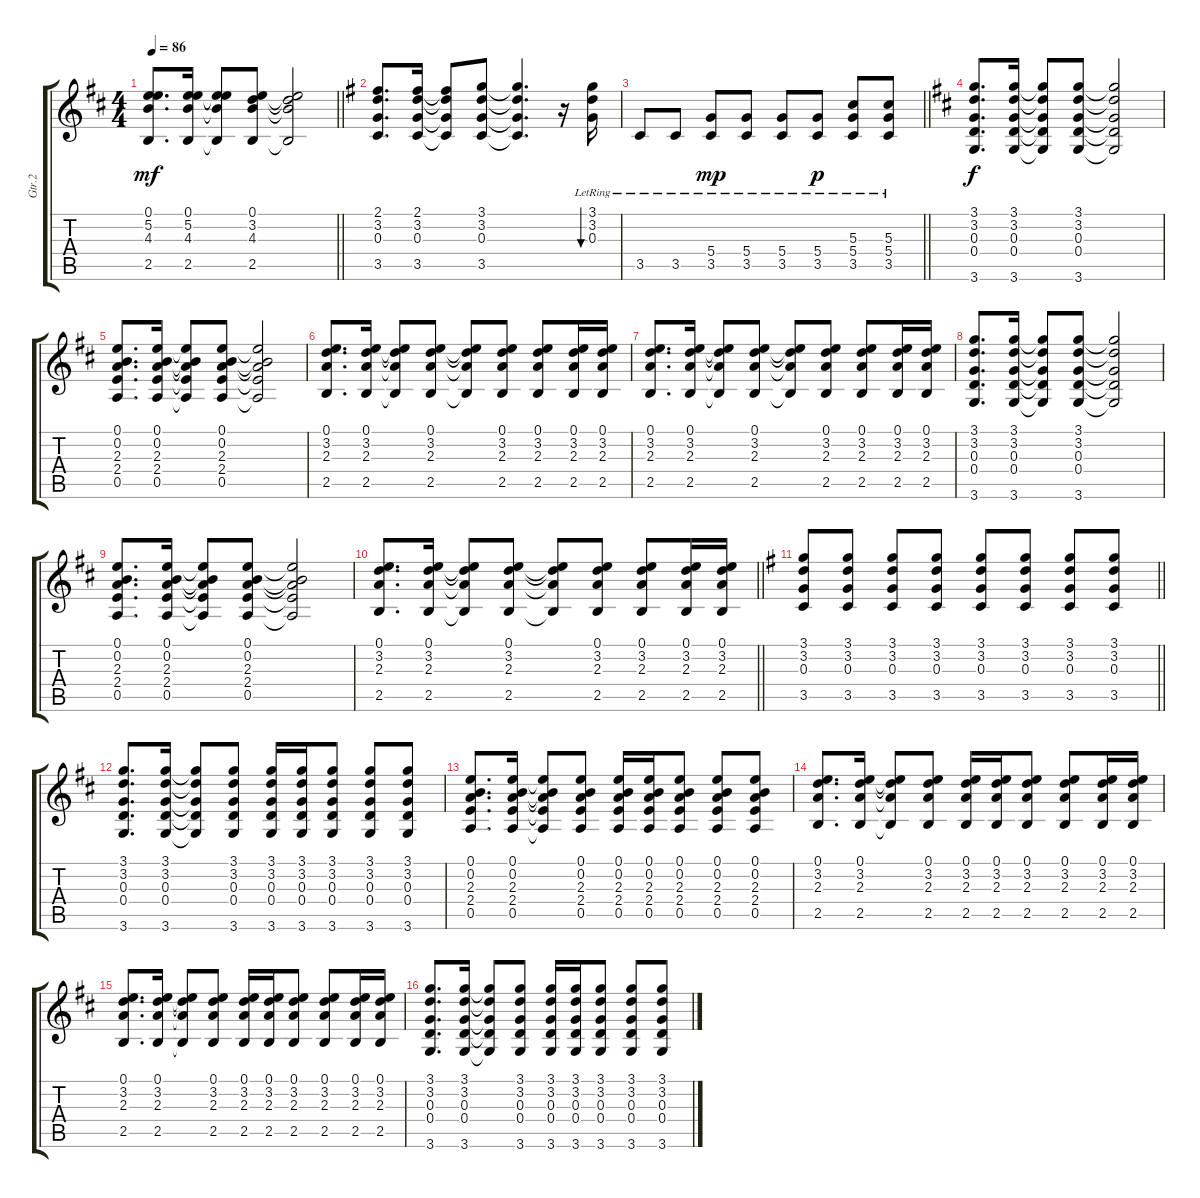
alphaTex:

\track ("Gtr.2" "Gtr.2") {instrument electricguitarclean}
\staff {score tabs}
\tuning (E4 B3 G3 D3 A2 E2) {hide}
\ts (4 4)
\tempo 86
\clef g2
\barLineRight lightlight
\ks d
(0.1 5.2 4.3 2.5).8{d dy mf} (0.1 5.2 4.3 2.5).16 (0.1{t} 5.2{t} 4.3{t} 2.5{t}).8 (0.1 3.2 4.3 2.5).8 (0.1{t} 3.2{t} 4.3{t} 2.5{t}).2 |
\ks g
(2.1 3.2 0.3 3.5).8{d} (2.1 3.2 0.3 3.5).16 (2.1{t} 3.2{t} 0.3{t} 3.5{t}).8 (3.1 3.2 0.3 3.5).8 (3.1{t} 3.2{t} 0.3{t} 3.5{t}).4{d} r.16 (3.1{lr} 3.2{lr} 0.3{lr}).16{bu 30} |
\barLineRight lightlight
3.5{lr}.8 3.5{lr}.8 (5.4{lr} 3.5{lr}).8{dy mp} (5.4{lr} 3.5{lr}).8 (5.4{lr} 3.5{lr}).8 (5.4{lr} 3.5{lr}).8{dy p} (5.3{lr} 5.4{lr} 3.5{lr}).8 (5.3{lr} 5.4{lr} 3.5{lr}).8 |
\ks d
(3.1 3.2 0.3 0.4 3.6).8{d dy f} (3.1 3.2 0.3 0.4 3.6).16 (3.1{t} 3.2{t} 0.3{t} 0.4{t} 3.6{t}).8 (3.1 3.2 0.3 0.4 3.6).8 (3.1{t} 3.2{t} 0.3{t} 0.4{t} 3.6{t}).2 |
(0.1 0.2 2.3 2.4 0.5).8{d} (0.1 0.2 2.3 2.4 0.5).16 (0.1{t} 0.2{t} 2.3{t} 2.4{t} 0.5{t}).8 (0.1 0.2 2.3 2.4 0.5).8 (0.1{t} 0.2{t} 2.3{t} 2.4{t} 0.5{t}).2 |
(0.1 3.2 2.3 2.5).8{d} (0.1 3.2 2.3 2.5).16 (0.1{t} 3.2{t} 2.3{t} 2.5{t}).8 (0.1 3.2 2.3 2.5).8 (0.1{t} 3.2{t} 2.3{t} 2.5{t}).8 (0.1 3.2 2.3 2.5).8 (0.1 3.2 2.3 2.5).8 (0.1 3.2 2.3 2.5).16 (0.1 3.2 2.3 2.5).16 |
(0.1 3.2 2.3 2.5).8{d} (0.1 3.2 2.3 2.5).16 (0.1{t} 3.2{t} 2.3{t} 2.5{t}).8 (0.1 3.2 2.3 2.5).8 (0.1{t} 3.2{t} 2.3{t} 2.5{t}).8 (0.1 3.2 2.3 2.5).8 (0.1 3.2 2.3 2.5).8 (0.1 3.2 2.3 2.5).16 (0.1 3.2 2.3 2.5).16 |
(3.1 3.2 0.3 0.4 3.6).8{d} (3.1 3.2 0.3 0.4 3.6).16 (3.1{t} 3.2{t} 0.3{t} 0.4{t} 3.6{t}).8 (3.1 3.2 0.3 0.4 3.6).8 (3.1{t} 3.2{t} 0.3{t} 0.4{t} 3.6{t}).2 |
(0.1 0.2 2.3 2.4 0.5).8{d} (0.1 0.2 2.3 2.4 0.5).16 (0.1{t} 0.2{t} 2.3{t} 2.4{t} 0.5{t}).8 (0.1 0.2 2.3 2.4 0.5).8 (0.1{t} 0.2{t} 2.3{t} 2.4{t} 0.5{t}).2 |
\barLineRight lightlight
(0.1 3.2 2.3 2.5).8{d} (0.1 3.2 2.3 2.5).16 (0.1{t} 3.2{t} 2.3{t} 2.5{t}).8 (0.1 3.2 2.3 2.5).8 (0.1{t} 3.2{t} 2.3{t} 2.5{t}).8 (0.1 3.2 2.3 2.5).8 (0.1 3.2 2.3 2.5).8 (0.1 3.2 2.3 2.5).16 (0.1 3.2 2.3 2.5).16 |
\barLineRight lightlight
\ks g
(3.1 3.2 0.3 3.5).8 (3.1 3.2 0.3 3.5).8 (3.1 3.2 0.3 3.5).8 (3.1 3.2 0.3 3.5).8 (3.1 3.2 0.3 3.5).8 (3.1 3.2 0.3 3.5).8 (3.1 3.2 0.3 3.5).8 (3.1 3.2 0.3 3.5).8 |
\ks d
(3.1 3.2 0.3 0.4 3.6).8{d} (3.1 3.2 0.3 0.4 3.6).16 (3.1{t} 3.2{t} 0.3{t} 0.4{t} 3.6{t}).8 (3.1 3.2 0.3 0.4 3.6).8 (3.1 3.2 0.3 0.4 3.6).16 (3.1 3.2 0.3 0.4 3.6).16 (3.1 3.2 0.3 0.4 3.6).8 (3.1 3.2 0.3 0.4 3.6).8 (3.1 3.2 0.3 0.4 3.6).8 |
(0.1 0.2 2.3 2.4 0.5).8{d} (0.1 0.2 2.3 2.4 0.5).16 (0.1{t} 0.2{t} 2.3{t} 2.4{t} 0.5{t}).8 (0.1 0.2 2.3 2.4 0.5).8 (0.1 0.2 2.3 2.4 0.5).16 (0.1 0.2 2.3 2.4 0.5).16 (0.1 0.2 2.3 2.4 0.5).8 (0.1 0.2 2.3 2.4 0.5).8 (0.1 0.2 2.3 2.4 0.5).8 |
(0.1 3.2 2.3 2.5).8{d} (0.1 3.2 2.3 2.5).16 (0.1{t} 3.2{t} 2.3{t} 2.5{t}).8 (0.1 3.2 2.3 2.5).8 (0.1 3.2 2.3 2.5).16 (0.1 3.2 2.3 2.5).16 (0.1 3.2 2.3 2.5).8 (0.1 3.2 2.3 2.5).8 (0.1 3.2 2.3 2.5).16 (0.1 3.2 2.3 2.5).16 |
(0.1 3.2 2.3 2.5).8{d} (0.1 3.2 2.3 2.5).16 (0.1{t} 3.2{t} 2.3{t} 2.5{t}).8 (0.1 3.2 2.3 2.5).8 (0.1 3.2 2.3 2.5).16 (0.1 3.2 2.3 2.5).16 (0.1 3.2 2.3 2.5).8 (0.1 3.2 2.3 2.5).8 (0.1 3.2 2.3 2.5).16 (0.1 3.2 2.3 2.5).16 |
(3.1 3.2 0.3 0.4 3.6).8{d} (3.1 3.2 0.3 0.4 3.6).16 (3.1{t} 3.2{t} 0.3{t} 0.4{t} 3.6{t}).8 (3.1 3.2 0.3 0.4 3.6).8 (3.1 3.2 0.3 0.4 3.6).16 (3.1 3.2 0.3 0.4 3.6).16 (3.1 3.2 0.3 0.4 3.6).8 (3.1 3.2 0.3 0.4 3.6).8 (3.1 3.2 0.3 0.4 3.6).8
